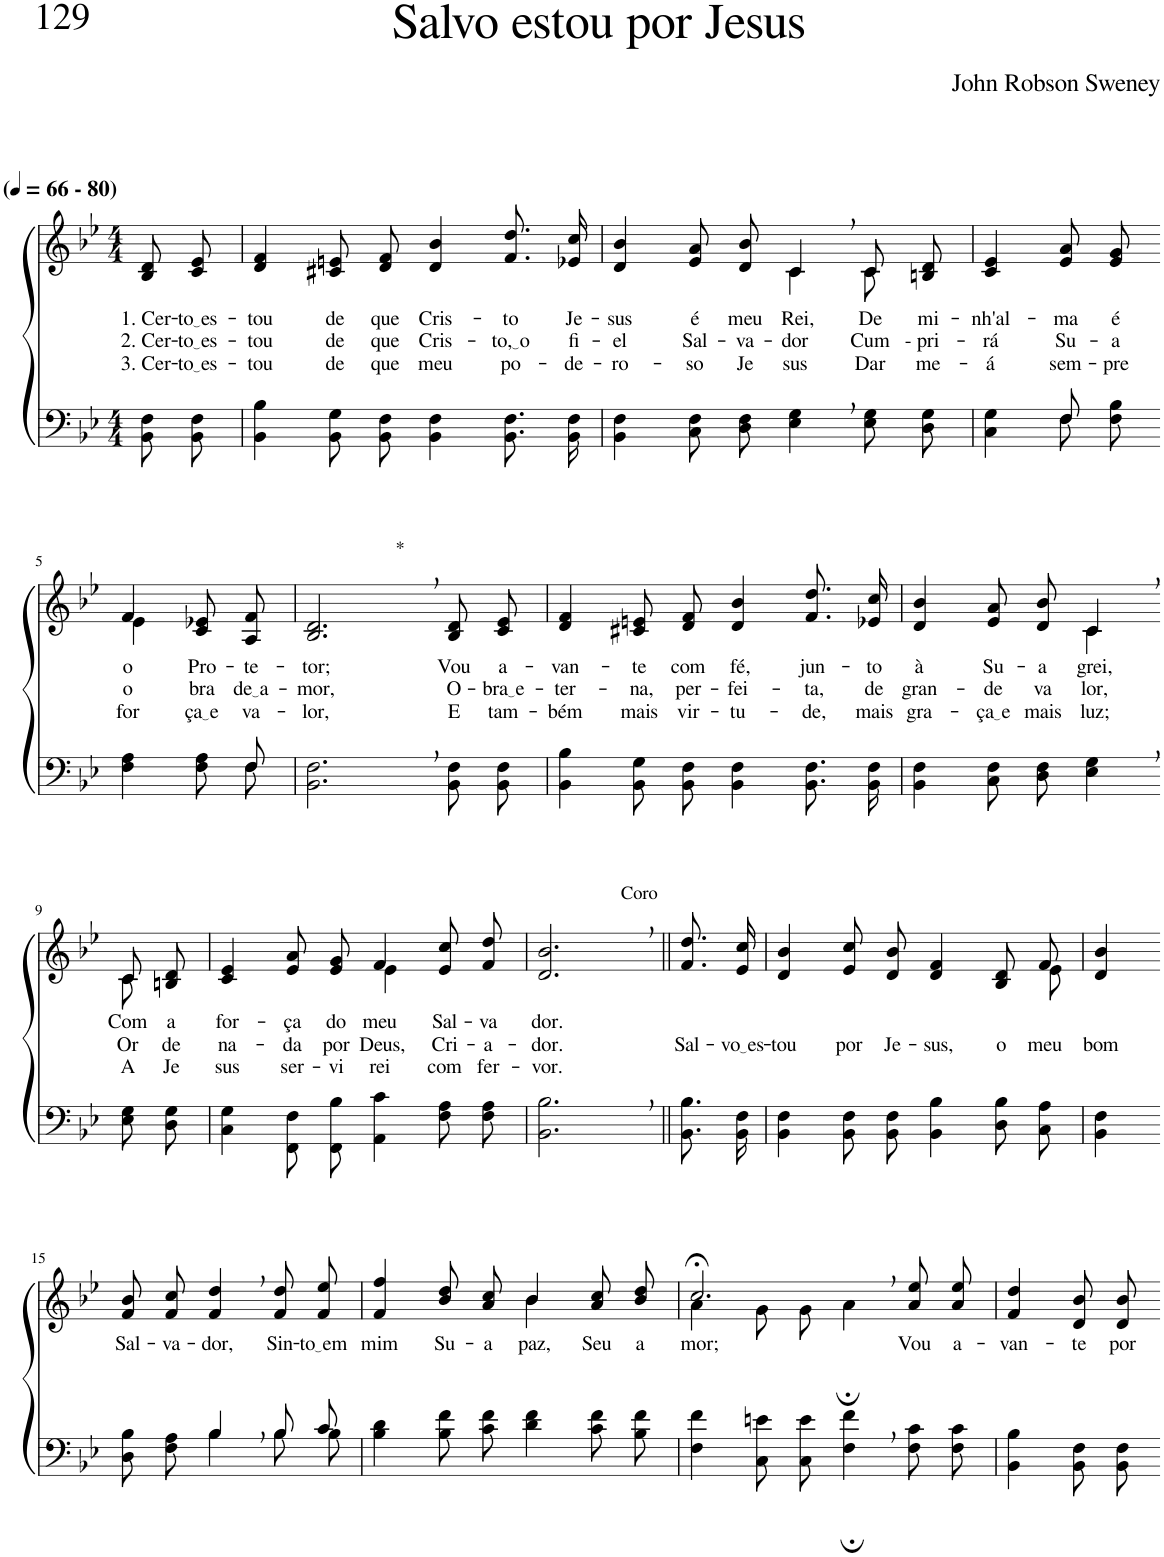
**kern	**kern	**text	**text	**text
*part2	*part1	*part1	*part1	*part1
*staff2	*staff1	*staff1	*staff1	*staff1
*I"Parte III e IV	*I"Parte I e II	*	*	*
*clefF4	*clefG2	*	*	*
*k[b-e-]	*k[b-e-]	*	*	*
*M4/4	*M4/4	*	*	*
*MM66	*MM66	*	*	*
=1	=1	=1	=1	=1
!	!LO:TX:a:B:t=(	!	!	!
!	!LO:TX:a:B:t=- 80)	!	!	!
!	!	!LO:LY:b	!LO:LY:b	!LO:LY:b
8BB-\ 8F\L	8B-/ 8d/L	1. Cer-	2. Cer-	3. Cer-
!	!	!LO:LY:b	!LO:LY:b	!LO:LY:b
8BB-\ 8F\J	8c/ 8e-/J	to es	to es	to es
=2	=2	=2	=2	=2
!	!	!LO:LY:b	!LO:LY:b	!LO:LY:b
4BB-\ 4B-\	4d/ 4f/	-tou	-tou	-tou
!	!	!LO:LY:b	!LO:LY:b	!LO:LY:b
8BB-\ 8G\L	8c#X/ 8en/L	de	de	de
!	!	!LO:LY:b	!LO:LY:b	!LO:LY:b
8BB-\ 8F\J	8d/ 8f/J	que	que	que
!	!	!LO:LY:b	!LO:LY:b	!LO:LY:b
4BB-\ 4F\	4d/ 4b-/	Cris-	Cris-	meu
!	!	!LO:LY:b	!LO:LY:b	!LO:LY:b
8.BB-\ 8.F\L	8.f/ 8.dd/L	-to	to, o	po-
!	!	!LO:LY:b	!LO:LY:b	!LO:LY:b
16BB-\ 16F\Jk	16e-X/ 16cc/Jk	Je-	fi-	-de-
=3	=3	=3	=3	=3
!	!	!LO:LY:b	!LO:LY:b	!LO:LY:b
*	*^	*	*	*
4BB-\ 4F\	4d/ 4b-/	2ryy	-sus	-el	-ro-
!	!	!	!LO:LY:b	!LO:LY:b	!LO:LY:b
8C\ 8F\L	8e-/ 8a/L	.	é	Sal-	-so
!	!	!	!LO:LY:b	!LO:LY:b	!LO:LY:b
8D\ 8F\J	8d/ 8b-/J	.	meu	-va-	Je-
!	!	!	!	!LO:LY:b	!
!	!	!	!LO:LY:b	!	!LO:LY:b
4E-\, 4G\,	4c,/	4c\	Rei,	.	-sus
!	!	!	!LO:LY:b	!LO:LY:b	!LO:LY:b
8E-\ 8G\L	8c/L	8c\	De	-Cum-	Dar-
!	!	!	!LO:LY:b	!LO:LY:b	!LO:LY:b
8D\ 8G\J	8Bn/ 8d/J	8ryy	mi-	-- pri-	-me-
=4	=4	=4	=4	=4	=4
*^	*	*	*	*	*
!	!	!	!	!LO:LY:b	!LO:LY:b	!LO:LY:b
*	*	*v	*v	*	*	*
4C\ 4G\	4ryy	4c/ 4e-/	-nh'al-	-rá	-á
!	!	!	!LO:LY:b	!LO:LY:b	!LO:LY:b
8F\L	8F/	8e-/ 8a/L	-ma	Su-	sem-
!	!	!	!LO:LY:b	!LO:LY:b	!LO:LY:b
8F\ 8B-\J	8ryy	8e-/ 8g/J	é	-a	-pre
!!LO:LB:g=z
=5-	=5-	=5-	=5-	=5-	=5-
!	!	!	!LO:LY:b	!LO:LY:b	!LO:LY:b
*	*	*^	*	*	*
4F\ 4A\	4.ryy	4e-\	4f/	o	o-	for-
!	!	!	!	!LO:LY:b	!LO:LY:b	!LO:LY:b
8F\ 8A\L	.	4ryy	8c/ 8e-X/L	Pro-	-bra	ça e
!	!	!	!	!LO:LY:b	!LO:LY:b	!LO:LY:b
8F\J	8F/	.	8A/ 8f/J	-te-	de a	va-
=6	=6	=6	=6	=6	=6	=6
!	!	!LO:TX:a:t=*	!	!	!	!
!	!	!	!	!LO:LY:b	!LO:LY:b	!LO:LY:b
*v	*v	*	*	*	*	*
*	*v	*v	*	*	*
2.BB-\, 2.F\,	2.B-/, 2.d/,	-tor;	mor,	-lor,
!	!	!LO:LY:b	!LO:LY:b	!LO:LY:b
8BB-\ 8F\L	8B-/ 8d/L	Vou	O-	E
!	!	!LO:LY:b	!LO:LY:b	!LO:LY:b
8BB-\ 8F\J	8c/ 8e-/J	a-	bra e	tam-
=7	=7	=7	=7	=7
!	!	!LO:LY:b	!LO:LY:b	!LO:LY:b
4BB-\ 4B-\	4d/ 4f/	-van-	-ter-	-bém
!	!	!LO:LY:b	!LO:LY:b	!LO:LY:b
8BB-\ 8G\L	8c#X/ 8en/L	-te	-na,	mais
!	!	!LO:LY:b	!LO:LY:b	!LO:LY:b
8BB-\ 8F\J	8d/ 8f/J	com	per-	vir-
!	!	!LO:LY:b	!LO:LY:b	!LO:LY:b
4BB-\ 4F\	4d/ 4b-/	fé,	-fei-	-tu-
!	!	!LO:LY:b	!LO:LY:b	!LO:LY:b
8.BB-\ 8.F\L	8.f/ 8.dd/L	jun-	-ta,	-de,
!	!	!LO:LY:b	!LO:LY:b	!LO:LY:b
16BB-\ 16F\Jk	16e-X/ 16cc/Jk	-to	de	mais
=8	=8	=8	=8	=8
!	!	!LO:LY:b	!LO:LY:b	!LO:LY:b
*	*^	*	*	*
4BB-\ 4F\	4d/ 4b-/	2ryy	à	gran-	gra-
!	!	!	!LO:LY:b	!LO:LY:b	!LO:LY:b
8C\ 8F\L	8e-/ 8a/L	.	Su-	-de	ça e
!	!	!	!LO:LY:b	!LO:LY:b	!LO:LY:b
8D\ 8F\J	8d/ 8b-/J	.	-a	va-	mais
!	!	!	!LO:LY:b	!LO:LY:b	!LO:LY:b
4E-\, 4G\,	4c,/	4c\	grei,	-lor,	luz;
!!LO:LB:g=z	!!
=9-	=9-	=9-	=9-	=9-	=9-
!	!	!	!LO:LY:b	!LO:LY:b	!LO:LY:b
8E-\ 8G\L	8c\	8c/L	Com	Or-	A
!	!	!	!LO:LY:b	!LO:LY:b	!LO:LY:b
8D\ 8G\J	8ryy	8Bn/ 8d/J	a	-de-	Je-
=10	=10	=10	=10	=10	=10
!	!	!	!LO:LY:b	!LO:LY:b	!LO:LY:b
4C\ 4G\	4c/ 4e-/	2ryy	for-	-na-	-sus
!	!	!	!LO:LY:b	!LO:LY:b	!LO:LY:b
8FF\ 8F\L	8e-/ 8a/L	.	-ça	-da	ser-
!	!	!	!LO:LY:b	!LO:LY:b	!LO:LY:b
8FF\ 8B-\J	8e-/ 8g/J	.	do	por	-vi-
!	!	!	!LO:LY:b	!LO:LY:b	!LO:LY:b
4AA\ 4c\	4f/	4e-\	meu	Deus,	-rei
!	!	!	!LO:LY:b	!LO:LY:b	!LO:LY:b
8F\ 8A\L	8e-/ 8cc/L	4ryy	Sal-	Cri-	com
!	!	!	!LO:LY:b	!LO:LY:b	!LO:LY:b
8F\ 8A\J	8f/ 8dd/J	.	-va	-a-	fer-
*	*v	*v	*	*	*
=11	=11	=11	=11	=11
!	!LO:TX:a:t=Coro	!	!	!
!	!	!LO:LY:b	!LO:LY:b	!LO:LY:b
2.BB-\, 2.B-\,	2.d/, 2.b-/,	dor.	-dor.	-vor.
=12||	=12||	=12||	=12||	=12||
!	!	!	!LO:LY:b	!
8.BB-\ 8.B-\L	8.f/ 8.dd/L	.	Sal-	.
!	!	!	!LO:LY:b	!
16BB-\ 16F\Jk	16e-/ 16cc/Jk	.	vo es	.
=13	=13	=13	=13	=13
!	!	!	!LO:LY:b	!
*	*^	*	*	*
4BB-\ 4F\	4d/ 4b-/	2..ryy	.	-tou	.
!	!	!	!	!LO:LY:b	!
8BB-\ 8F\L	8e-/ 8cc/L	.	.	por	.
!	!	!	!	!LO:LY:b	!
8BB-\ 8F\J	8d/ 8b-/J	.	.	Je-	.
!	!	!	!	!LO:LY:b	!
4BB-\ 4B-\	4d/ 4f/	.	.	-sus,	.
!	!	!	!	!LO:LY:b	!
8D\ 8B-\L	8B-/ 8d/L	.	.	o	.
!	!	!	!	!LO:LY:b	!
8C\ 8A\J	8f/J	8e-\	.	meu	.
=14	=14	=14	=14	=14	=14
!	!	!	!	!LO:LY:b	!
*	*v	*v	*	*	*
4BB-\ 4F\	4d/ 4b-/	.	bom	.
!!LO:LB:g=z
=15-	=15-	=15-	=15-	=15-
*^	*	*	*	*
!	!	!	!LO:LY:b	!	!
4ryy	8D\ 8B-\L	8f/ 8b-/L	Sal-	.	.
!	!	!	!LO:LY:b	!	!
.	8F\ 8A\J	8f/ 8cc/J	-va-	.	.
!	!	!	!LO:LY:b	!	!
4B-,/	4B-\	4f/, 4dd/,	-dor,	.	.
!	!	!	!LO:LY:b	!	!
8B-/L	8B-\L	8f\ 8dd\L	Sin-	.	.
!	!	!	!LO:LY:b	!	!
8c/J	8B-\J	8f\ 8ee-\J	to em	.	.
=16	=16	=16	=16	=16	=16
!	!	!	!LO:LY:b	!	!
*v	*v	*^	*	*	*
4B-\ 4d\	4f/ 4ff/	2ryy	mim	.	.
!	!	!	!LO:LY:b	!	!
8B-\ 8f\L	8b-\ 8dd\L	.	Su-	.	.
!	!	!	!LO:LY:b	!	!
8c\ 8f\J	8a\ 8cc\J	.	-a	.	.
!	!	!	!LO:LY:b	!	!
4d\ 4f\	4b-/	4b-\	paz,	.	.
!	!	!	!LO:LY:b	!	!
8c\ 8f\L	8a\ 8cc\L	4ryy	Seu	.	.
!	!	!	!LO:LY:b	!	!
8B-\ 8f\J	8b-\ 8dd\J	.	a-	.	.
=17	=17	=17	=17	=17	=17
!	!	!	!LO:LY:b	!	!
4F\ 4f\	2.cc;<,/	4a\	-mor;	.	.
8C\ 8en\L	.	8g\L	.	.	.
8C\ 8e\J	.	8g\J	.	.	.
4F\;, 4f\;,	.	4a;\	.	.	.
!	!	!	!LO:LY:b	!	!
8F\ 8c\L	8a\ 8ee-\L	4ryy	Vou	.	.
!	!	!	!LO:LY:b	!	!
8F\ 8c\J	8a\ 8ee-\J	.	a-	.	.
*	*v	*v	*	*	*
=18	=18	=18	=18	=18
!	!	!LO:LY:b	!	!
4BB-\ 4B-\	4f/ 4dd/	-van-	.	.
!	!	!LO:LY:b	!	!
8BB-\ 8F\L	8d/ 8b-/L	-te	.	.
!	!	!LO:LY:b	!	!
8BB-\ 8F\J	8d/ 8b-/J	por	.	.
=-	=-	=-	=-	=-
*-	*-	*-	*-	*-
